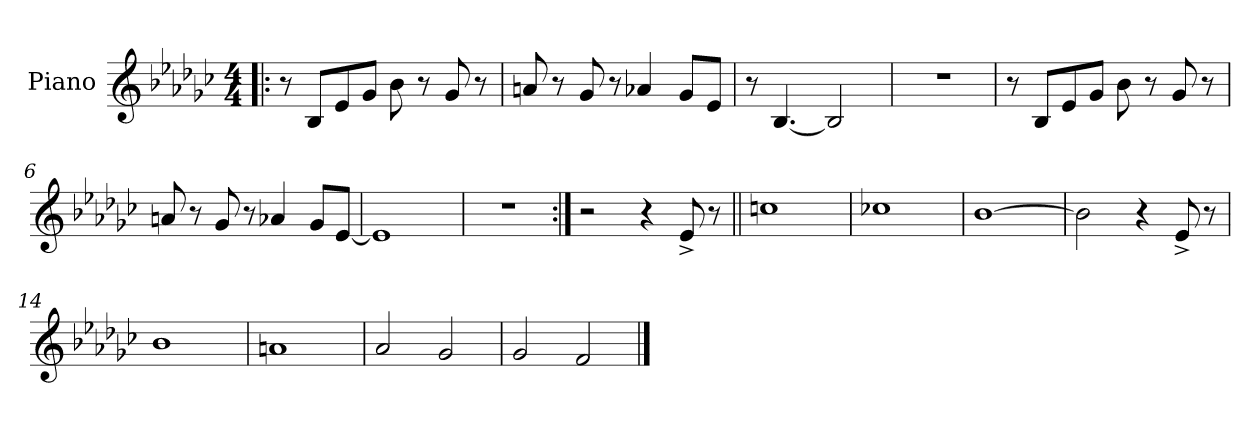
**kern
*part1
*staff1
*I"Piano
*I'Pno.
*clefG2
*k[b-e-a-d-g-c-]
*M4/4
=1!|:
8r
8B-/L
8e-/
8g-/J
8b-\
8r
8g-/
8r
=2
8an/
8r
8g-/
8r
4a-X/
8g-/L
8e-/J
=3
8r
[4.B-/
2B-/]
=4
1r
!!LO:LB:g=z
=5
8r
8B-/L
8e-/
8g-/J
8b-\
8r
8g-/
8r
=6
8an/
8r
8g-/
8r
4a-X/
8g-/L
[8e-/J
=7
1e-]
=8
1r
=9:|!
2r
4r
8e-^/
8r
!!LO:LB:g=z
=10||
1ccn
=11
1cc-X
=12
[1b-
=13
2b-\]
4r
8e-^/
8r
!!LO:LB:g=z
=14
1b-
=15
1an
=16
2a-/
2g-/
=17
2g-/
2f/
==
*-
